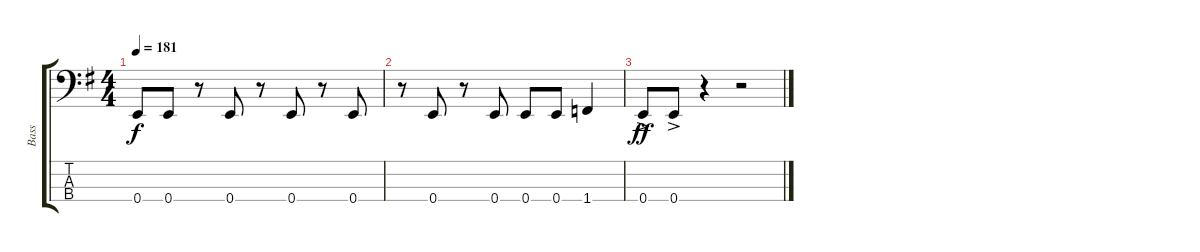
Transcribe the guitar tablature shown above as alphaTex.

\track ("Bass" "Bass") {instrument electricbassfinger}
\staff {score tabs}
\tuning (G2 D2 A1 E1) {hide}
\ts (4 4)
\tempo 181
\clef f4
\ks g
0.4.8{dy f} 0.4.8 r.8 0.4.8 r.8 0.4.8 r.8 0.4.8 |
r.8 0.4.8 r.8 0.4.8 0.4.8 0.4.8 1.4.4 |
0.4{ac}.8{dy ff} 0.4{ac}.8 r.4 r.2
